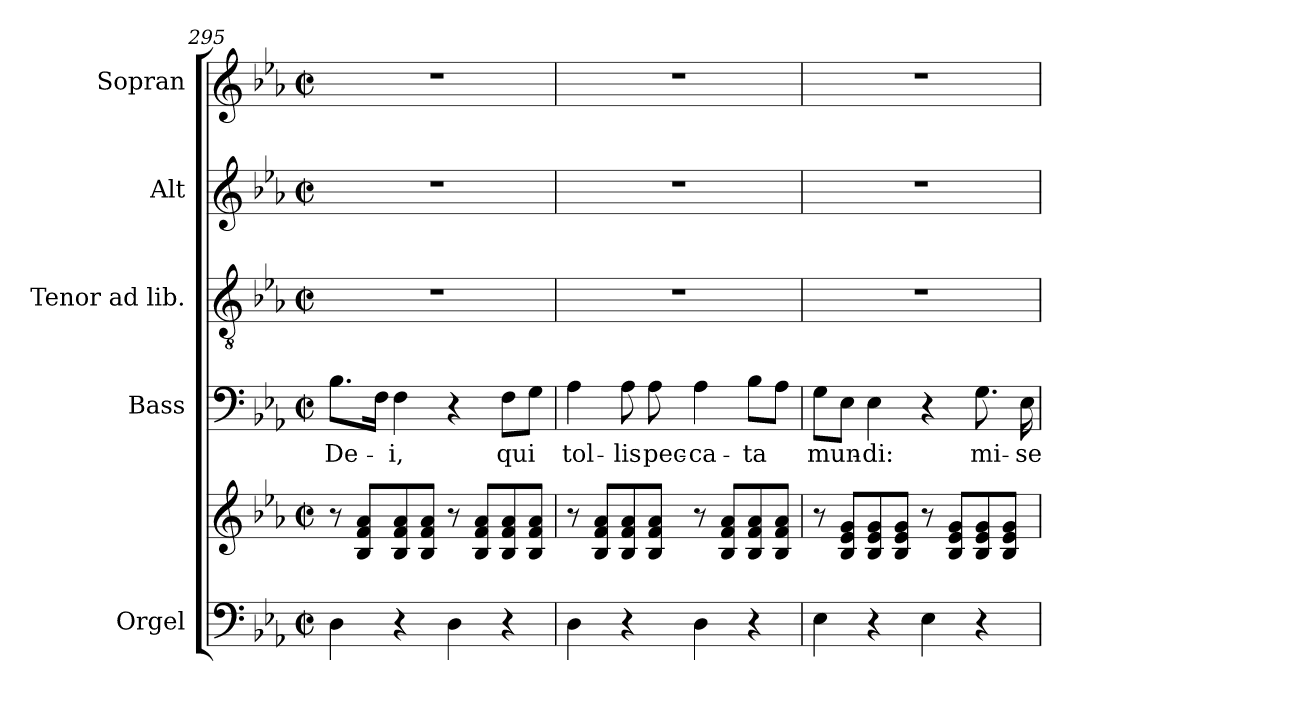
**kern	**kern	**kern	**text	**kern	**kern	**kern
*part5	*part5	*part4	*part4	*part3	*part2	*part1
*staff6	*staff5	*staff4	*staff4	*staff3	*staff2	*staff1
*I"Orgel	*	*I"Bass	*	*I"Tenor ad lib.	*I"Alt	*I"Sopran
*	*	*I'B.	*	*I'T.	*I'A.	*I'S.
*clefF4	*clefG2	*clefF4	*	*clefGv2	*clefG2	*clefG2
*k[b-e-a-]	*k[b-e-a-]	*k[b-e-a-]	*	*k[b-e-a-]	*k[b-e-a-]	*k[b-e-a-]
*E-:	*E-:	*E-:	*	*E-:	*E-:	*E-:
*M2/2	*M2/2	*M2/2	*	*M2/2	*M2/2	*M2/2
*met(c|)	*met(c|)	*met(c|)	*	*met(c|)	*met(c|)	*met(c|)
=295	=295	=295	=295	=295	=295	=295
!	!	!	!LO:LY:b	!	!	!
4D\	8r	8.B-\L	De-	1r	1r	1r
.	8B-/ 8f/ 8a-/L	.	.	.	.	.
.	.	16F\Jk	.	.	.	.
!	!	!	!LO:LY:b	!	!	!
4r	8B-/ 8f/ 8a-/	4F\	-i,	.	.	.
.	8B-/ 8f/ 8a-/J	.	.	.	.	.
4D\	8r	4r	.	.	.	.
.	8B-/ 8f/ 8a-/L	.	.	.	.	.
!	!	!	!LO:LY:b	!	!	!
4r	8B-/ 8f/ 8a-/	8F\L	qui	.	.	.
.	8B-/ 8f/ 8a-/J	8G\J	.	.	.	.
=296	=296	=296	=296	=296	=296	=296
!	!	!	!LO:LY:b	!	!	!
4D\	8r	4A-\	tol-	1r	1r	1r
.	8B-/ 8f/ 8a-/L	.	.	.	.	.
!	!	!	!LO:LY:b	!	!	!
4r	8B-/ 8f/ 8a-/	8A-\	-lis	.	.	.
!	!	!	!LO:LY:b	!	!	!
.	8B-/ 8f/ 8a-/J	8A-\	pec-	.	.	.
!	!	!	!LO:LY:b	!	!	!
4D\	8r	4A-\	-ca-	.	.	.
.	8B-/ 8f/ 8a-/L	.	.	.	.	.
!	!	!	!LO:LY:b	!	!	!
4r	8B-/ 8f/ 8a-/	8B-\L	-ta	.	.	.
.	8B-/ 8f/ 8a-/J	8A-\J	.	.	.	.
=297	=297	=297	=297	=297	=297	=297
!	!	!	!LO:LY:b	!	!	!
4E-\	8r	8G\L	mun-	1r	1r	1r
.	8B-/ 8e-/ 8g/L	8E-\J	.	.	.	.
!	!	!	!LO:LY:b	!	!	!
4r	8B-/ 8e-/ 8g/	4E-\	-di:	.	.	.
.	8B-/ 8e-/ 8g/J	.	.	.	.	.
4E-\	8r	4r	.	.	.	.
.	8B-/ 8e-/ 8g/L	.	.	.	.	.
!	!	!	!LO:LY:b	!	!	!
4r	8B-/ 8e-/ 8g/	8.G\	mi-	.	.	.
.	8B-/ 8e-/ 8g/J	.	.	.	.	.
!	!	!	!LO:LY:b	!	!	!
.	.	16E-\	-se-	.	.	.
=	=	=	=	=	=	=
*-	*-	*-	*-	*-	*-	*-
